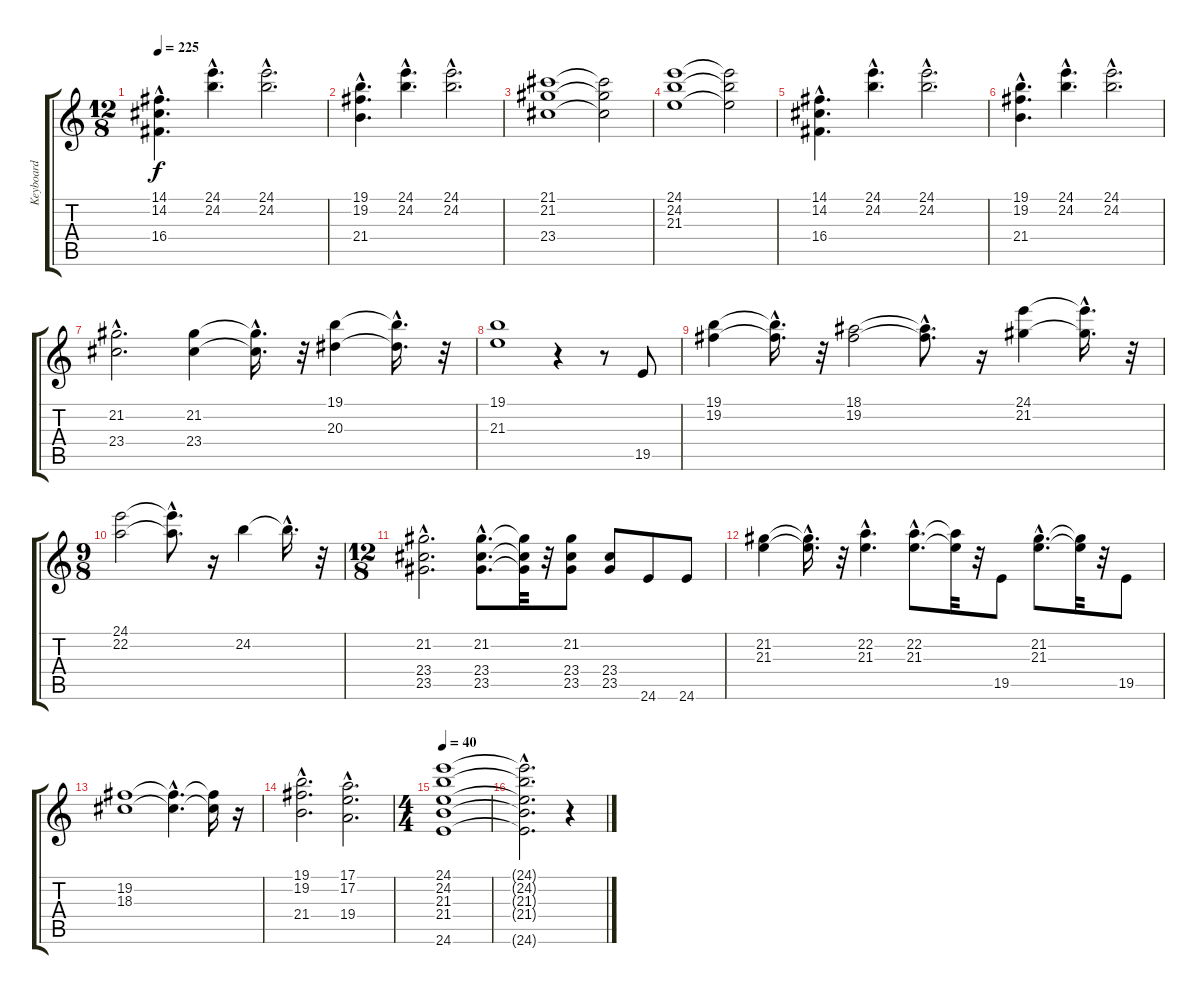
\track ("Keyboard" "Keyboard") {instrument synthstrings2}
\staff {score tabs}
\tuning (E4 B3 G3 D3 A2 E2) {hide}
\ts (12 8)
\tempo 225
\clef g2
\ks c
(14.1{hac} 14.2{hac} 16.4{hac}).4{d dy f} (24.1{hac} 24.2{hac}).4{d} (24.1{hac} 24.2{hac}).2{d} |
(19.1{hac} 19.2{hac} 21.4{hac}).4{d} (24.1{hac} 24.2{hac}).4{d} (24.1{hac} 24.2{hac}).2{d} |
(21.1 21.2 23.4).1 (21.1{t} 21.2{t} 23.4{t}).2 |
(24.1 24.2 21.3).1 (24.1{t} 24.2{t} 21.3{t}).2 |
(14.1{hac} 14.2{hac} 16.4{hac}).4{d} (24.1{hac} 24.2{hac}).4{d} (24.1{hac} 24.2{hac}).2{d} |
(19.1{hac} 19.2{hac} 21.4{hac}).4{d} (24.1{hac} 24.2{hac}).4{d} (24.1{hac} 24.2{hac}).2{d} |
(21.2{hac} 23.4{hac}).2{d} (21.2 23.4).4 (21.2{hac t} 23.4{hac t}).16{d} r.32 (19.1 20.3).4 (19.1{hac t} 20.3{hac t}).16{d} r.32 |
(19.1 21.3).1 r.4 r.8 19.5.8 |
(19.1 19.2).4 (19.1{hac t} 19.2{hac t}).16{d} r.32 (18.1 19.2).2 (18.1{hac t} 19.2{hac t}).8{d} r.16 (24.1 21.2).4 (24.1{hac t} 21.2{hac t}).16{d} r.32 |
\ts (9 8)
(24.1 22.2).2 (24.1{hac t} 22.2{hac t}).8{d} r.16 24.2.4 24.2{hac t}.16{d} r.32 |
\ts (12 8)
(21.2{hac} 23.4{hac} 23.5{hac}).2{d} (21.2{hac} 23.4{hac} 23.5{hac}).8{d} (21.2{t} 23.4{t} 23.5{t}).32 r.32 (21.2 23.4 23.5).8 (23.4 23.5).8 24.6.8 24.6.8 |
(21.2 21.3).4 (21.2{hac t} 21.3{hac t}).16{d} r.32 (22.2{hac} 21.3{hac}).4{d} (22.2{hac} 21.3{hac}).8{d} (22.2{t} 21.3{t}).32 r.32 19.5.8 (21.2{hac} 21.3{hac}).8{d} (21.2{t} 21.3{t}).32 r.32 19.5.8 |
(19.2 18.3).1 (19.2{hac t} 18.3{hac t}).4{d} (19.2{t} 18.3{t}).16 r.16 |
(19.1{hac} 19.2{hac} 21.4{hac}).2{d} (17.1{hac} 17.2{hac} 19.4{hac}).2{d} |
\ts (4 4)
\tempo 40
(24.1 24.2 21.3 21.4 24.6).1 |
(24.1{hac t} 24.2{hac t} 21.3{hac t} 21.4{hac t} 24.6{hac t}).2{d} r.4
